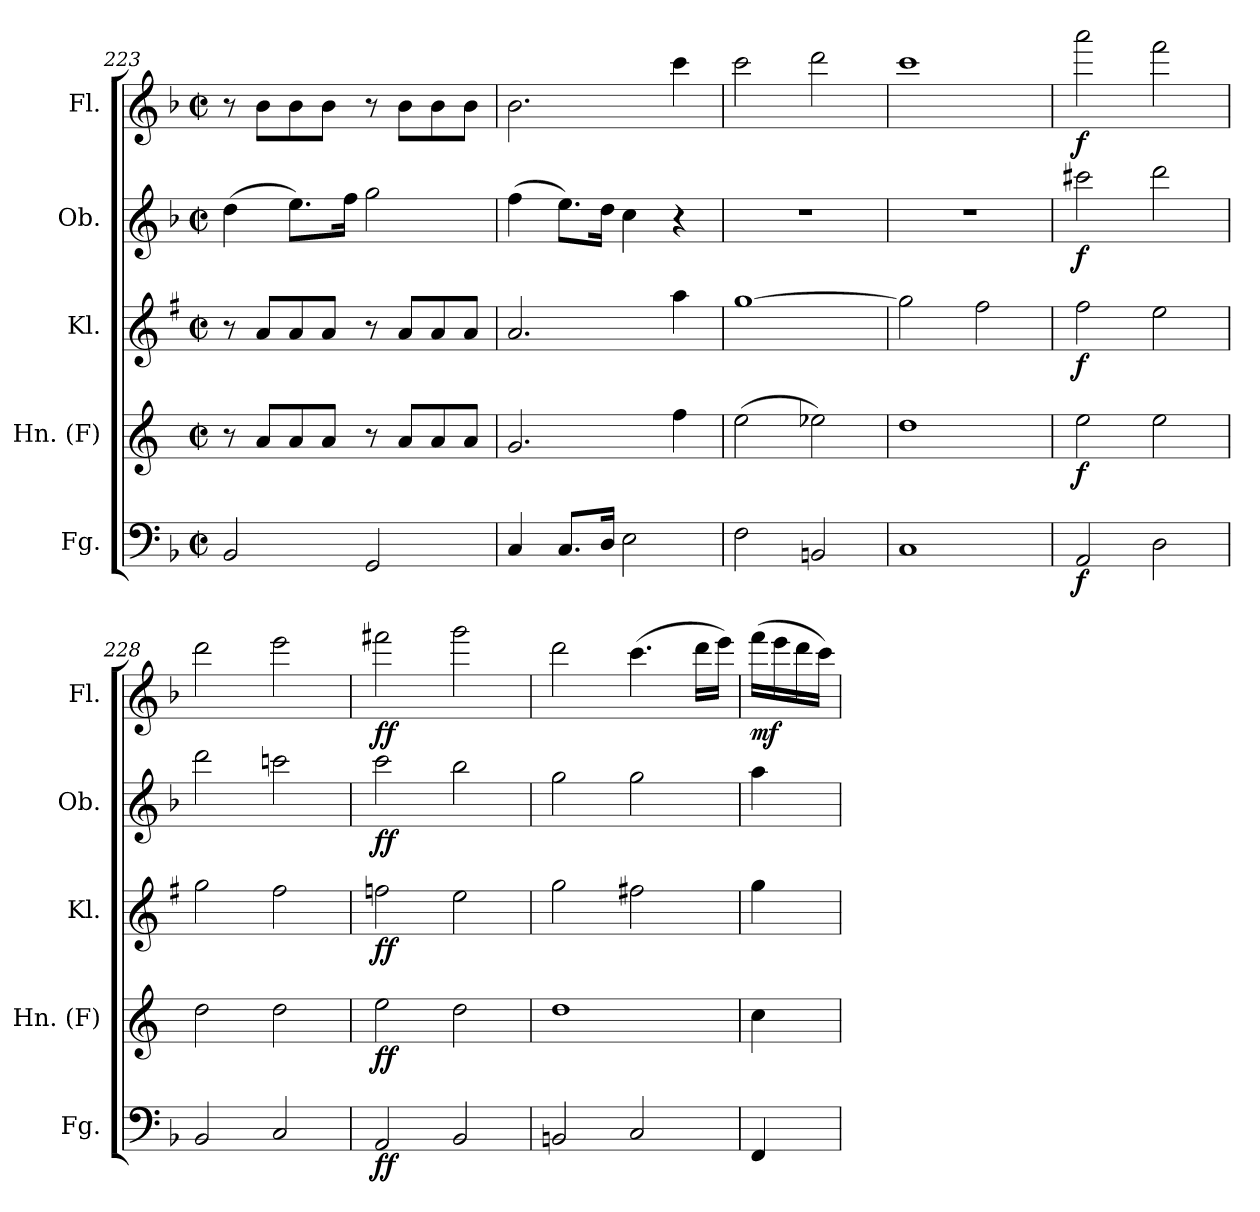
**kern	**dynam	**kern	**dynam	**kern	**dynam	**kern	**dynam	**kern	**dynam
*part5	*part5	*part4	*part4	*part3	*part3	*part2	*part2	*part1	*part1
*staff5	*staff5	*staff4	*staff4	*staff3	*staff3	*staff2	*staff2	*staff1	*staff1
*I"Fg.	*	*I"Hn. (F)	*	*I"Kl.	*	*I"Ob.	*	*I"Fl.	*
*I'Fg.	*	*I'Hn. (F)	*	*I'Kl.	*	*I'Ob.	*	*I'Fl.	*
!!LO:LB:g=z
*clefF4	*	*clefG2	*	*clefG2	*	*clefG2	*	*clefG2	*
*	*	*ITrd4c7	*	*ITrd1c2	*	*	*	*	*
*k[b-]	*	*k[b-]	*	*k[b-]	*	*k[b-]	*	*k[b-]	*
*F:	*	*	*	*F:	*	*F:	*	*F:	*
*M2/2	*	*M2/2	*	*M2/2	*	*M2/2	*	*M2/2	*
*met(c|)	*	*met(c|)	*	*met(c|)	*	*met(c|)	*	*met(c|)	*
=223	=223	=223	=223	=223	=223	=223	=223	=223	=223
2BB-/	.	8r	.	8r	.	(>4dd\	.	8r	.
.	.	8d/L	.	8g/L	.	.	.	8b-\L	.
.	.	8d/	.	8g/	.	8.ee\L)	.	8b-\	.
.	.	8d/J	.	8g/J	.	.	.	8b-\J	.
.	.	.	.	.	.	16ff\Jk	.	.	.
2GG/	.	8r	.	8r	.	2gg\	.	8r	.
.	.	8d/L	.	8g/L	.	.	.	8b-\L	.
.	.	8d/	.	8g/	.	.	.	8b-\	.
.	.	8d/J	.	8g/J	.	.	.	8b-\J	.
=224	=224	=224	=224	=224	=224	=224	=224	=224	=224
4C/	.	2.c/	.	2.g/	.	(>4ff\	.	2.b-\	.
8.C/L	.	.	.	.	.	8.ee\L)	.	.	.
16D/Jk	.	.	.	.	.	16dd\Jk	.	.	.
2E\	.	.	.	.	.	4cc\	.	.	.
.	.	4b-\	.	4gg\	.	4r	.	4ccc\	.
=225	=225	=225	=225	=225	=225	=225	=225	=225	=225
2F\	.	(>2a\	.	[1ff	.	1r	.	2ccc\	.
2BBn/	.	2a-X\)	.	.	.	.	.	2ddd\	.
=226	=226	=226	=226	=226	=226	=226	=226	=226	=226
1C	.	1g	.	2ff\]	.	1r	.	1ccc	.
.	.	.	.	2ee\	.	.	.	.	.
=227	=227	=227	=227	=227	=227	=227	=227	=227	=227
!	!LO:DY:b	!	!LO:DY:b	!	!LO:DY:b	!	!LO:DY:b	!	!LO:DY:b
2AA/	f	2a\	f	2ee\	f	2ccc#X\	f	2aaa\	f
2D\	.	2a\	.	2dd\	.	2ddd\	.	2fff\	.
=228	=228	=228	=228	=228	=228	=228	=228	=228	=228
2BB-/	.	2g\	.	2ff\	.	2ddd\	.	2ddd\	.
2C/	.	2g\	.	2ee\	.	2cccn\	.	2eee\	.
=229	=229	=229	=229	=229	=229	=229	=229	=229	=229
!	!LO:DY:b	!	!LO:DY:b	!	!LO:DY:b	!	!LO:DY:b	!	!LO:DY:b
2AA/	ff	2a\	ff	2ee-X\	ff	2ccc\	ff	2fff#X\	ff
2BB-/	.	2g\	.	2dd\	.	2bb-\	.	2ggg\	.
=230	=230	=230	=230	=230	=230	=230	=230	=230	=230
2BBn/	.	1g	.	2ff\	.	2gg\	.	2ddd\	.
2C/	.	.	.	2een\	.	2gg\	.	(>4.ccc\	.
.	.	.	.	.	.	.	.	16ddd\LL	.
.	.	.	.	.	.	.	.	16eee\JJ)	.
=231	=231	=231	=231	=231	=231	=231	=231	=231	=231
!	!	!	!	!	!	!	!	!	!LO:DY:b
4FF/	.	4f\	.	4ff\	.	4aa\	.	(>16fff\LL	mf
.	.	.	.	.	.	.	.	16eee!\	.
.	.	.	.	.	.	.	.	16ddd!\	.
.	.	.	.	.	.	.	.	16ccc!\JJ)	.
=	=	=	=	=	=	=	=	=	=
*-	*-	*-	*-	*-	*-	*-	*-	*-	*-
